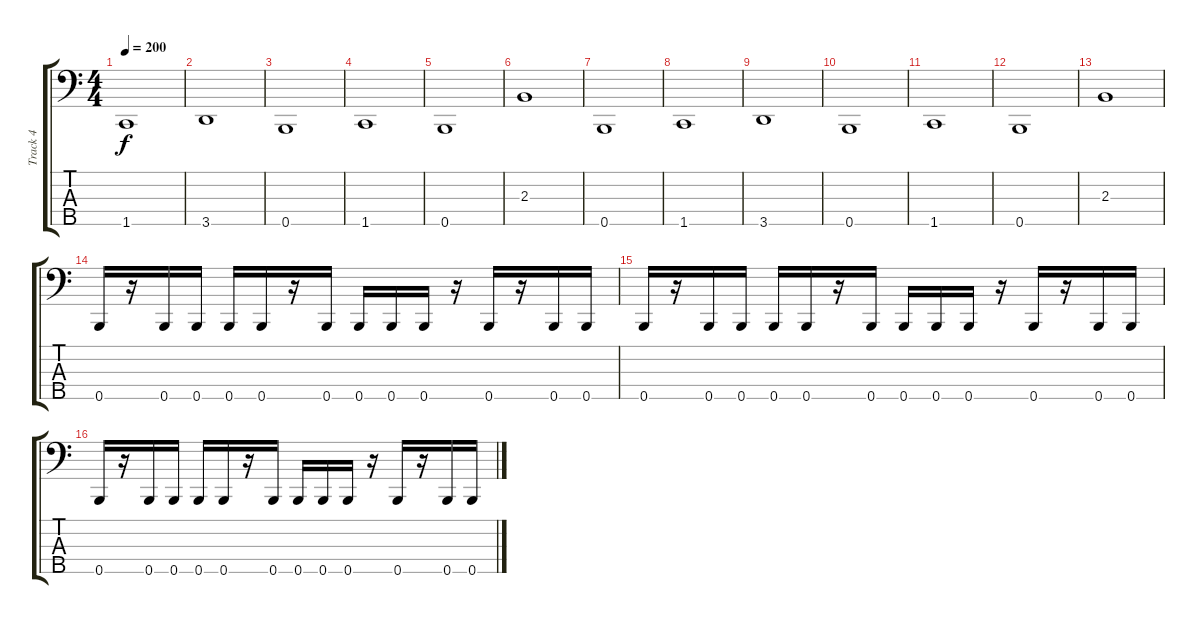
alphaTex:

\track ("Track 4" "Track 4") {instrument electricbasspick}
\staff {score tabs}
\tuning (G2 D2 A1 E1 B0) {hide}
\ts (4 4)
\tempo 200
\clef f4
\ks c
1.5.1{dy f} |
3.5.1 |
0.5.1 |
1.5.1 |
0.5.1 |
2.3.1 |
0.5.1 |
1.5.1 |
3.5.1 |
0.5.1 |
1.5.1 |
0.5.1 |
2.3.1 |
0.5.16 r.16 0.5.16 0.5.16 0.5.16 0.5.16 r.16 0.5.16 0.5.16 0.5.16 0.5.16 r.16 0.5.16 r.16 0.5.16 0.5.16 |
0.5.16 r.16 0.5.16 0.5.16 0.5.16 0.5.16 r.16 0.5.16 0.5.16 0.5.16 0.5.16 r.16 0.5.16 r.16 0.5.16 0.5.16 |
0.5.16 r.16 0.5.16 0.5.16 0.5.16 0.5.16 r.16 0.5.16 0.5.16 0.5.16 0.5.16 r.16 0.5.16 r.16 0.5.16 0.5.16
